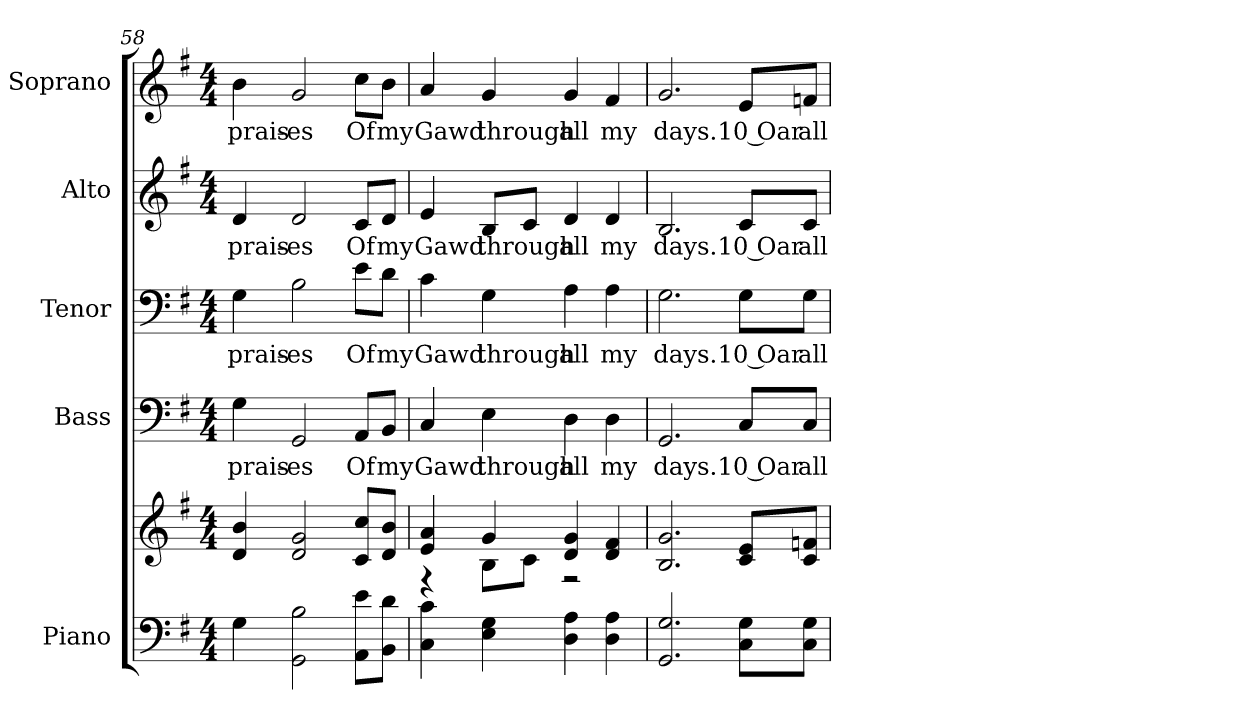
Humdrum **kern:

**kern	**kern	**kern	**text	**kern	**text	**kern	**text	**kern	**text
*part5	*part5	*part4	*part4	*part3	*part3	*part2	*part2	*part1	*part1
*staff6	*staff5	*staff4	*staff4	*staff3	*staff3	*staff2	*staff2	*staff1	*staff1
*I"Piano	*	*I"Bass	*	*I"Tenor	*	*I"Alto	*	*I"Soprano	*
*I'Pno.	*	*I'B.	*	*I'T.	*	*I'A.	*	*I'S.	*
!!LO:PB:g=z
*clefF4	*clefG2	*clefF4	*	*clefF4	*	*clefG2	*	*clefG2	*
*k[f#]	*k[f#]	*k[f#]	*	*k[f#]	*	*k[f#]	*	*k[f#]	*
*G:	*G:	*G:	*	*G:	*	*G:	*	*G:	*
*M4/4	*M4/4	*M4/4	*	*M4/4	*	*M4/4	*	*M4/4	*
=58	=58	=58	=58	=58	=58	=58	=58	=58	=58
!	!	!	!LO:LY:b:color=#000000	!	!	!	!	!	!
!	!	!	!	!	!LO:LY:b:color=#000000	!	!	!	!
!	!	!	!	!	!	!	!LO:LY:b:color=#000000	!	!
!	!	!	!	!	!	!	!	!	!LO:LY:b:color=#000000
4Gi\	4di/ 4bi	4Gi\	prais-	4Gi\	prais-	4di/	prais-	4bi\	prais-
!	!	!	!LO:LY:b:color=#000000	!	!	!	!	!	!
!	!	!	!	!	!LO:LY:b:color=#000000	!	!	!	!
!	!	!	!	!	!	!	!LO:LY:b:color=#000000	!	!
!	!	!	!	!	!	!	!	!	!LO:LY:b:color=#000000
2GGi\ 2Bi	2di/ 2gi	2GGi/	-es	2Bi\	-es	2di/	-es	2gi/	-es
!	!	!	!LO:LY:b:color=#000000	!	!	!	!	!	!
!	!	!	!	!	!LO:LY:b:color=#000000	!	!	!	!
!	!	!	!	!	!	!	!LO:LY:b:color=#000000	!	!
!	!	!	!	!	!	!	!	!	!LO:LY:b:color=#000000
8AAi\ 8eiL	8ci/ 8cciL	8AAi/L	Of	8ei\L	Of	8ci/L	Of	8cci\L	Of
!	!	!	!LO:LY:b:color=#000000	!	!	!	!	!	!
!	!	!	!	!	!LO:LY:b:color=#000000	!	!	!	!
!	!	!	!	!	!	!	!LO:LY:b:color=#000000	!	!
!	!	!	!	!	!	!	!	!	!LO:LY:b:color=#000000
8BBi\ 8diJ	8di/ 8biJ	8BBi/J	my	8di\J	my	8di/J	my	8bi\J	my
=59	=59	=59	=59	=59	=59	=59	=59	=59	=59
*	*^	*	*	*	*	*	*	*	*
!	!	!	!	!LO:LY:b:color=#000000	!	!	!	!	!	!
!	!	!	!	!	!	!LO:LY:b:color=#000000	!	!	!	!
!	!	!	!	!	!	!	!	!LO:LY:b:color=#000000	!	!
!	!	!	!	!	!	!	!	!	!	!LO:LY:b:color=#000000
4Ci\ 4ci	4ei/ 4ai	4r	4Ci/	Gawd	4ci\	Gawd	4ei/	Gawd	4ai/	Gawd
!	!	!	!	!LO:LY:b:color=#000000	!	!	!	!	!	!
!	!	!	!	!	!	!LO:LY:b:color=#000000	!	!	!	!
!	!	!	!	!	!	!	!	!LO:LY:b:color=#000000	!	!
!	!	!	!	!	!	!	!	!	!	!LO:LY:b:color=#000000
4Ei\ 4Gi	4gi/	8Bi\L	4Ei\	through	4Gi\	through	8Bi/L	through	4gi/	through
.	.	8ci\J	.	.	.	.	8ci/J	.	.	.
!	!	!	!	!LO:LY:b:color=#000000	!	!	!	!	!	!
!	!	!	!	!	!	!LO:LY:b:color=#000000	!	!	!	!
!	!	!	!	!	!	!	!	!LO:LY:b:color=#000000	!	!
!	!	!	!	!	!	!	!	!	!	!LO:LY:b:color=#000000
4Di\ 4Ai	4di/ 4gi	2r	4Di\	all	4Ai\	all	4di/	all	4gi/	all
!	!	!	!	!LO:LY:b:color=#000000	!	!	!	!	!	!
!	!	!	!	!	!	!LO:LY:b:color=#000000	!	!	!	!
!	!	!	!	!	!	!	!	!LO:LY:b:color=#000000	!	!
!	!	!	!	!	!	!	!	!	!	!LO:LY:b:color=#000000
4Di\ 4Ai	4di/ 4f#i	.	4Di\	my	4Ai\	my	4di/	my	4f#i/	my
*	*v	*v	*	*	*	*	*	*	*	*
!!LO:PB:g=z
=60	=60	=60	=60	=60	=60	=60	=60	=60	=60
!	!	!	!LO:LY:b:color=#000000	!	!	!	!	!	!
!	!	!	!	!	!LO:LY:b:color=#000000	!	!	!	!
!	!	!	!	!	!	!	!LO:LY:b:color=#000000	!	!
!	!	!	!	!	!	!	!	!	!LO:LY:b:color=#000000
2.GGi/ 2.Gi	2.Bi/ 2.gi	2.GGi/	days.	2.Gi\	days.	2.Bi/	days.	2.gi/	days.
!	!	!	!LO:LY:b:color=#000000	!	!	!	!	!	!
!	!	!	!	!	!LO:LY:b:color=#000000	!	!	!	!
!	!	!	!	!	!	!	!LO:LY:b:color=#000000	!	!
!	!	!	!	!	!	!	!	!	!LO:LY:b:color=#000000
8Ci\ 8GiL	8ci/ 8eiL	8Ci/L	10 Oar	8Gi\L	10 Oar	8ci/L	10 Oar	8ei/L	10 Oar
!	!	!	!LO:LY:b:color=#000000	!	!	!	!	!	!
!	!	!	!	!	!LO:LY:b:color=#000000	!	!	!	!
!	!	!	!	!	!	!	!LO:LY:b:color=#000000	!	!
!	!	!	!	!	!	!	!	!	!LO:LY:b:color=#000000
8Ci\ 8GiJ	8ci/ 8fniJ	8Ci/J	all	8Gi\J	all	8ci/J	all	8fni/J	all
=	=	=	=	=	=	=	=	=	=
*-	*-	*-	*-	*-	*-	*-	*-	*-	*-
